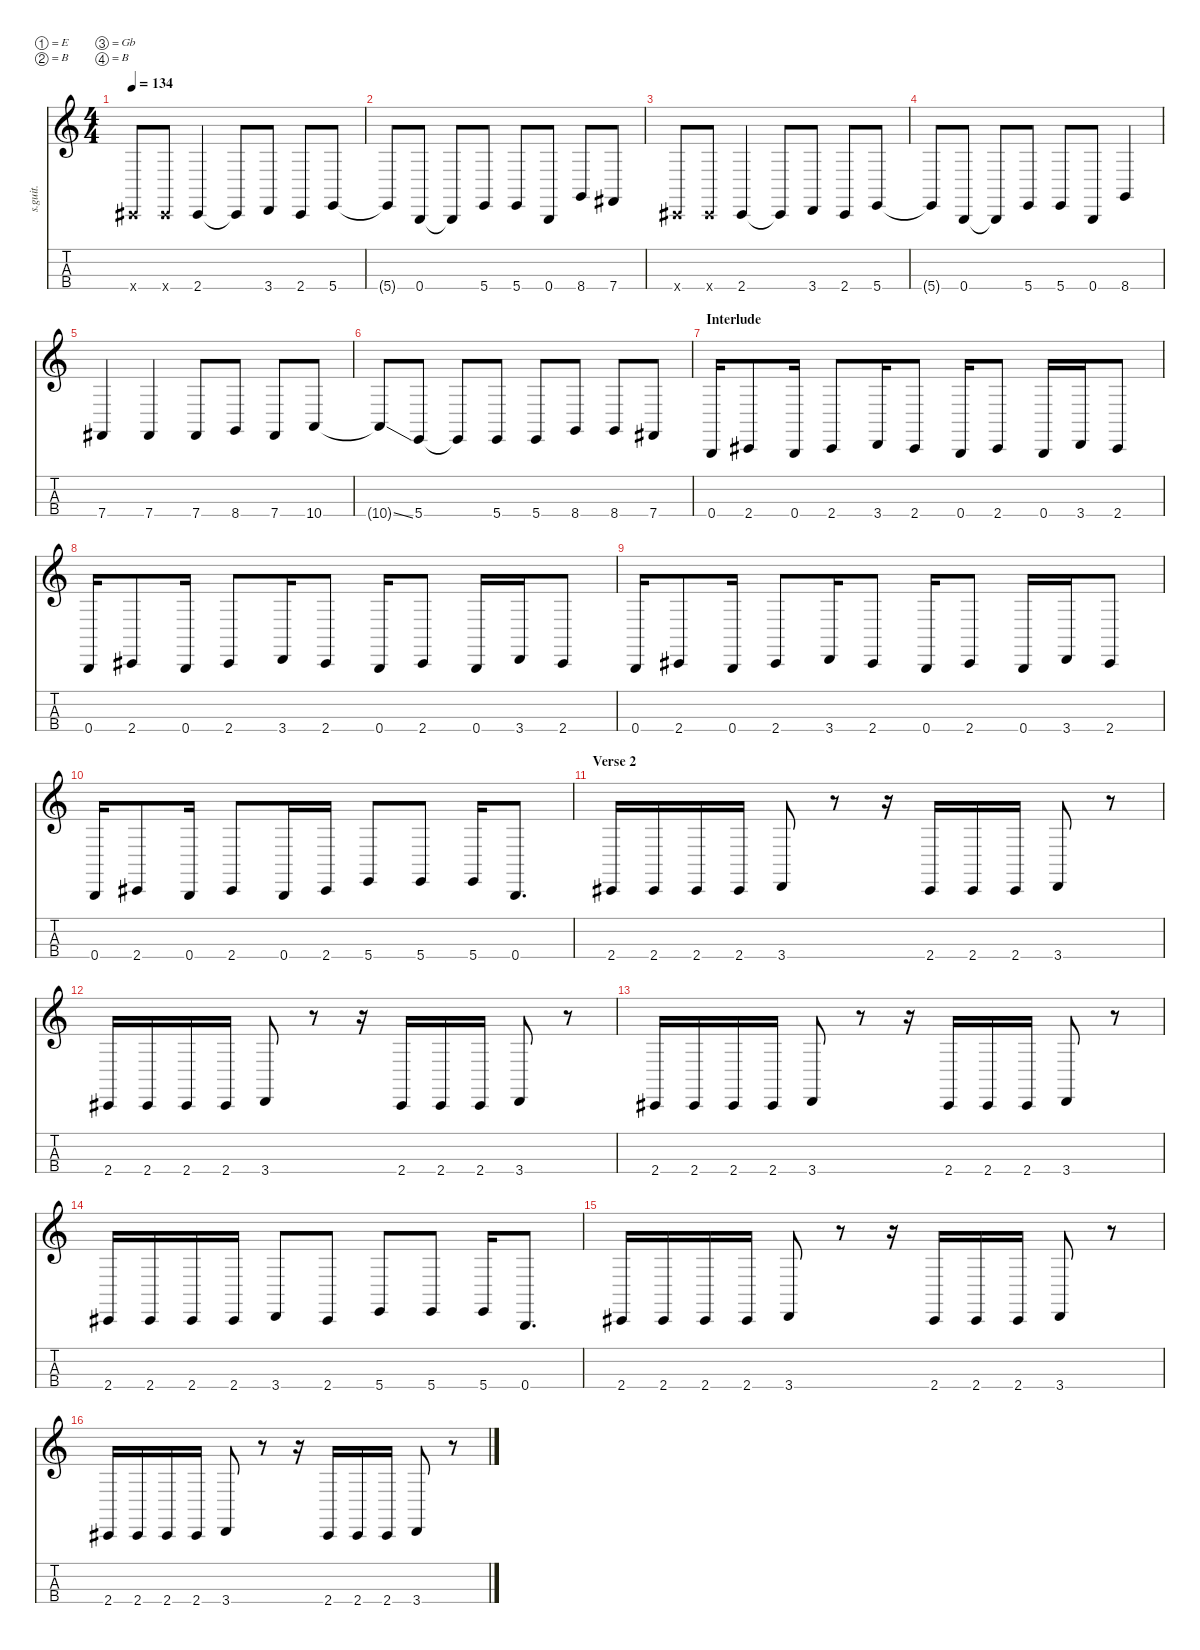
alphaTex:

\defaultSystemsLayout 4
\hideDynamics
\bracketExtendMode nobrackets
\track ("Paul Gray RIP" "s.guit.") {instrument electricbasspick}
\staff {score tabs}
\tuning (E2 B1 Gb1 B0)
\ts (4 4)
\tempo 134
\clef g2
\ks c
2.4{x acc #}.8{dy fff} 2.4{x acc #}.8 2.4{acc #}.4 2.4{t acc #}.8 3.4.8 2.4{acc #}.8 5.4.8 |
5.4{t}.8 0.4.8 0.4{t}.8 5.4.8 5.4.8 0.4.8 8.4.8 7.4{acc #}.8 |
2.4{x acc #}.8 2.4{x acc #}.8 2.4{acc #}.4 2.4{t acc #}.8 3.4.8 2.4{acc #}.8 5.4.8 |
5.4{t}.8 0.4.8 0.4{t}.8 5.4.8 5.4.8 0.4.8 8.4.4 |
7.4{acc #}.4 7.4{acc #}.4 7.4{acc #}.8 8.4.8 7.4{acc #}.8 10.4.8 |
10.4{ss t}.8 5.4.8 5.4{t}.8 5.4.8 5.4.8 8.4.8 8.4.8 7.4{acc #}.8 |
\section ("" "Interlude")
0.4.16 2.4{acc #}.8 0.4.16 2.4{acc #}.8 3.4.16 2.4{acc #}.8 0.4.16 2.4{acc #}.8 0.4.16 3.4.16 2.4{acc #}.8 |
0.4.16 2.4{acc #}.8 0.4.16 2.4{acc #}.8 3.4.16 2.4{acc #}.8 0.4.16 2.4{acc #}.8 0.4.16 3.4.16 2.4{acc #}.8 |
0.4.16 2.4{acc #}.8 0.4.16 2.4{acc #}.8 3.4.16 2.4{acc #}.8 0.4.16 2.4{acc #}.8 0.4.16 3.4.16 2.4{acc #}.8 |
0.4.16 2.4{acc #}.8 0.4.16 2.4{acc #}.8 0.4.16 2.4{acc #}.16 5.4.8 5.4.8 5.4.16 0.4.8{d} |
\section ("" "Verse 2")
2.4{acc #}.16 2.4{acc #}.16 2.4{acc #}.16 2.4{acc #}.16 3.4.8 r.8 r.16 2.4{acc #}.16 2.4{acc #}.16 2.4{acc #}.16 3.4.8 r.8 |
2.4{acc #}.16 2.4{acc #}.16 2.4{acc #}.16 2.4{acc #}.16 3.4.8 r.8 r.16 2.4{acc #}.16 2.4{acc #}.16 2.4{acc #}.16 3.4.8 r.8 |
2.4{acc #}.16 2.4{acc #}.16 2.4{acc #}.16 2.4{acc #}.16 3.4.8 r.8 r.16 2.4{acc #}.16 2.4{acc #}.16 2.4{acc #}.16 3.4.8 r.8 |
2.4{acc #}.16 2.4{acc #}.16 2.4{acc #}.16 2.4{acc #}.16 3.4.8 2.4{acc #}.8 5.4.8 5.4.8 5.4.16 0.4.8{d} |
2.4{acc #}.16 2.4{acc #}.16 2.4{acc #}.16 2.4{acc #}.16 3.4.8 r.8 r.16 2.4{acc #}.16 2.4{acc #}.16 2.4{acc #}.16 3.4.8 r.8 |
2.4{acc #}.16 2.4{acc #}.16 2.4{acc #}.16 2.4{acc #}.16 3.4.8 r.8 r.16 2.4{acc #}.16 2.4{acc #}.16 2.4{acc #}.16 3.4.8 r.8
